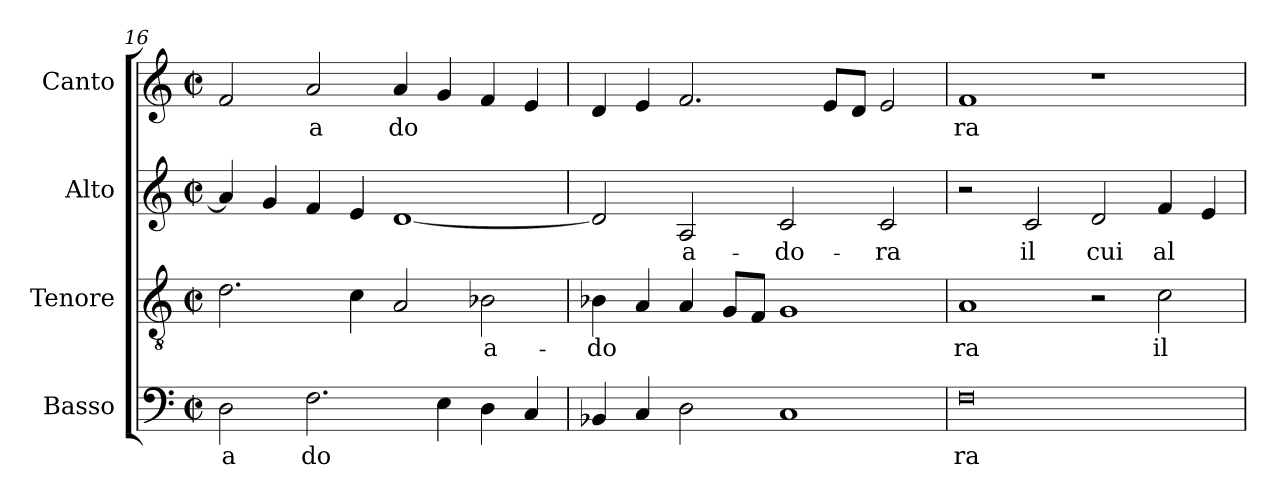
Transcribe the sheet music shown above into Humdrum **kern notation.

**kern	**text	**kern	**text	**kern	**text	**kern	**text
*part4	*part4	*part3	*part3	*part2	*part2	*part1	*part1
*staff4	*staff4	*staff3	*staff3	*staff2	*staff2	*staff1	*staff1
*I"Basso	*	*I"Tenore	*	*I"Alto	*	*I"Canto	*
*clefF4	*	*clefGv2	*	*clefG2	*	*clefG2	*
*k[]	*	*k[]	*	*k[]	*	*k[]	*
*C:	*	*C:	*	*C:	*	*C:	*
*M2/2	*	*M2/2	*	*M2/2	*	*M2/2	*
*met(c|)	*	*met(c|)	*	*met(c|)	*	*met(c|)	*
=16	=16	=16	=16	=16	=16	=16	=16
!	!LO:LY:b:cj	!	!LO:LY:b:cj	!	!LO:LY:b:cj	!	!LO:LY:b:cj
2D\	a	2.d\	.	4a/]	.	2f/	.
!	!	!	!	!	!LO:LY:b:cj	!	!
.	.	.	.	4g/	.	.	.
!	!LO:LY:b:cj	!	!	!	!LO:LY:b:cj	!	!LO:LY:b:cj
2.F\	do	.	.	4f/	.	2a/	a
!	!	!	!LO:LY:b:cj	!	!LO:LY:b:cj	!	!
.	.	4c\	.	4e/	.	.	.
!	!	!	!LO:LY:b:cj	!	!LO:LY:b:cj	!	!LO:LY:b:cj
.	.	2A/	.	[<1d	.	4a/	do
!	!LO:LY:b:cj	!	!	!	!	!	!LO:LY:b:cj
4E\	.	.	.	.	.	4g/	.
!	!LO:LY:b:cj	!	!LO:LY:b:cj	!	!	!	!LO:LY:b:cj
4D\	.	2B-X\	a-	.	.	4f/	.
!	!LO:LY:b:cj	!	!	!	!	!	!LO:LY:b:cj
4C/	.	.	.	.	.	4e/	.
=17	=17	=17	=17	=17	=17	=17	=17
!	!LO:LY:b:cj	!	!LO:LY:b:cj	!	!LO:LY:b:cj	!	!LO:LY:b:cj
4BB-X/	.	4B-X\	-do-	2d/]	.	4d/	.
!	!LO:LY:b:cj	!	!LO:LY:b:cj	!	!	!	!LO:LY:b:cj
4C/	.	4A/	--	.	.	4e/	.
!	!LO:LY:b:cj	!	!LO:LY:b:cj	!	!LO:LY:b:cj	!	!LO:LY:b:cj
2D\	.	4A/	--	2A/	a-	2.f/	.
!	!	!	!LO:LY:b:cj	!	!	!	!
.	.	8G/L	--	.	.	.	.
!	!	!	!LO:LY:b:cj	!	!	!	!
.	.	8F/J	--	.	.	.	.
!	!LO:LY:b:cj	!	!LO:LY:b:cj	!	!LO:LY:b:cj	!	!
1C	.	1G	--	2c/	-do-	.	.
!	!	!	!	!	!	!	!LO:LY:b:cj
.	.	.	.	.	.	8e/L	.
!	!	!	!	!	!	!	!LO:LY:b:cj
.	.	.	.	.	.	8d/J	.
!	!	!	!	!	!LO:LY:b:cj	!	!LO:LY:b:cj
.	.	.	.	2c/	-ra	2e/	.
!!LO:PB:g=z
=18	=18	=18	=18	=18	=18	=18	=18
!	!LO:LY:b:cj	!	!LO:LY:b:cj	!	!	!	!LO:LY:b:cj
0F	ra	1A	-ra	2r	.	1f	ra
!	!	!	!	!	!LO:LY:b:cj	!	!
.	.	.	.	2c/	il	.	.
!	!	!	!	!	!LO:LY:b:cj	!	!
.	.	2r	.	2d/	cui	1r	.
!	!	!	!LO:LY:b:cj	!	!LO:LY:b:cj	!	!
.	.	2c\	il	4f/	al	.	.
!	!	!	!	!	!LO:LY:b:cj	!	!
.	.	.	.	4e/	.	.	.
=	=	=	=	=	=	=	=
*-	*-	*-	*-	*-	*-	*-	*-
